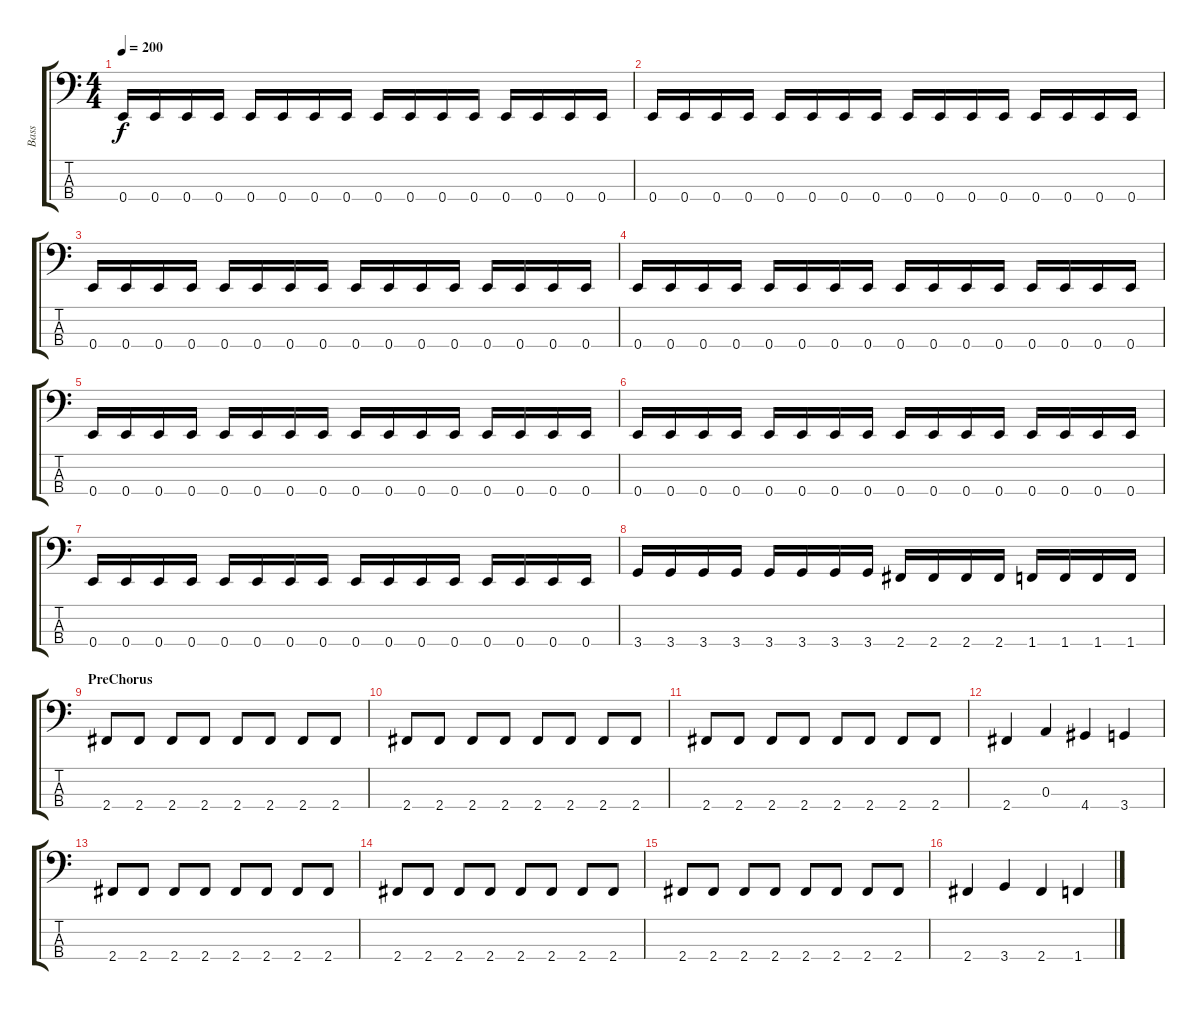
\track ("Bass" "Bass") {instrument slapbass2}
\staff {score tabs}
\tuning (G2 D2 A1 E1) {hide}
\ts (4 4)
\section ("" "")
\tempo 200
\clef f4
\ks c
0.4.16{dy f} 0.4.16 0.4.16 0.4.16 0.4.16 0.4.16 0.4.16 0.4.16 0.4.16 0.4.16 0.4.16 0.4.16 0.4.16 0.4.16 0.4.16 0.4.16 |
0.4.16 0.4.16 0.4.16 0.4.16 0.4.16 0.4.16 0.4.16 0.4.16 0.4.16 0.4.16 0.4.16 0.4.16 0.4.16 0.4.16 0.4.16 0.4.16 |
0.4.16 0.4.16 0.4.16 0.4.16 0.4.16 0.4.16 0.4.16 0.4.16 0.4.16 0.4.16 0.4.16 0.4.16 0.4.16 0.4.16 0.4.16 0.4.16 |
0.4.16 0.4.16 0.4.16 0.4.16 0.4.16 0.4.16 0.4.16 0.4.16 0.4.16 0.4.16 0.4.16 0.4.16 0.4.16 0.4.16 0.4.16 0.4.16 |
0.4.16 0.4.16 0.4.16 0.4.16 0.4.16 0.4.16 0.4.16 0.4.16 0.4.16 0.4.16 0.4.16 0.4.16 0.4.16 0.4.16 0.4.16 0.4.16 |
0.4.16 0.4.16 0.4.16 0.4.16 0.4.16 0.4.16 0.4.16 0.4.16 0.4.16 0.4.16 0.4.16 0.4.16 0.4.16 0.4.16 0.4.16 0.4.16 |
0.4.16 0.4.16 0.4.16 0.4.16 0.4.16 0.4.16 0.4.16 0.4.16 0.4.16 0.4.16 0.4.16 0.4.16 0.4.16 0.4.16 0.4.16 0.4.16 |
3.4.16 3.4.16 3.4.16 3.4.16 3.4.16 3.4.16 3.4.16 3.4.16 2.4.16 2.4.16 2.4.16 2.4.16 1.4.16 1.4.16 1.4.16 1.4.16 |
\section ("" "PreChorus")
2.4.8 2.4.8 2.4.8 2.4.8 2.4.8 2.4.8 2.4.8 2.4.8 |
2.4.8 2.4.8 2.4.8 2.4.8 2.4.8 2.4.8 2.4.8 2.4.8 |
2.4.8 2.4.8 2.4.8 2.4.8 2.4.8 2.4.8 2.4.8 2.4.8 |
2.4.4 0.3.4 4.4.4 3.4.4 |
2.4.8 2.4.8 2.4.8 2.4.8 2.4.8 2.4.8 2.4.8 2.4.8 |
2.4.8 2.4.8 2.4.8 2.4.8 2.4.8 2.4.8 2.4.8 2.4.8 |
2.4.8 2.4.8 2.4.8 2.4.8 2.4.8 2.4.8 2.4.8 2.4.8 |
2.4.4 3.4.4 2.4.4 1.4.4
